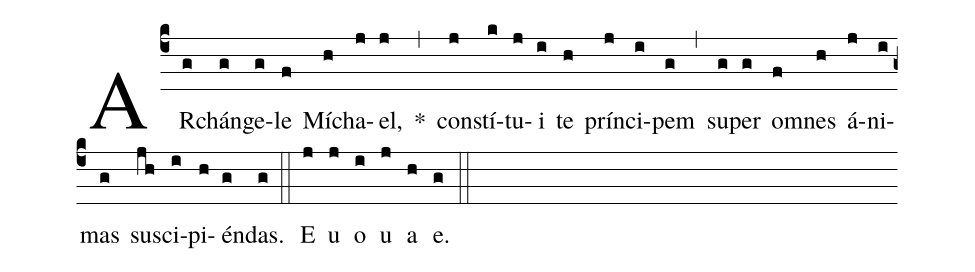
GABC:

%%
(c4)
AR(g)chán(g)ge(g)le(f) Mí(h)cha(j)el,(j) *(,)
con(j)stí(k)tu(j)i(i) te(h) prín(j)ci(i)pem(g) (,)
su(g)per(g) o(f)mnes(h) á(j)ni(i)mas(g) su(jh)sci(i)pi(h)én(g)das.(g) (::)
E(j) u(j) o(i) u(j) a(h) e.(g) (::)
